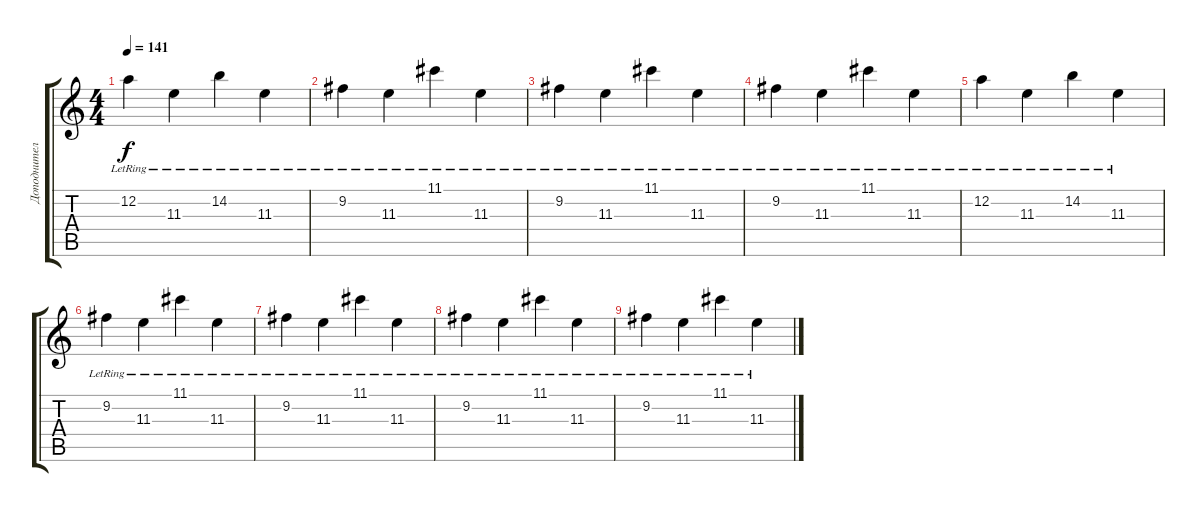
\track ("Доподнительная гитара" "Доподнител") {instrument acousticguitarsteel}
\staff {score tabs}
\tuning (D4 A3 F3 C3 G2 C2) {hide}
\ts (4 4)
\tempo 141
\clef g2
\ks c
12.2{lr}.4{dy f} 11.3{lr}.4 14.2{lr}.4 11.3{lr}.4 |
9.2{lr}.4 11.3{lr}.4 11.1{lr}.4 11.3{lr}.4 |
9.2{lr}.4 11.3{lr}.4 11.1{lr}.4 11.3{lr}.4 |
9.2{lr}.4 11.3{lr}.4 11.1{lr}.4 11.3{lr}.4 |
12.2{lr}.4 11.3{lr}.4 14.2{lr}.4 11.3{lr}.4 |
9.2{lr}.4 11.3{lr}.4 11.1{lr}.4 11.3{lr}.4 |
9.2{lr}.4 11.3{lr}.4 11.1{lr}.4 11.3{lr}.4 |
9.2{lr}.4 11.3{lr}.4 11.1{lr}.4 11.3{lr}.4 |
9.2{lr}.4 11.3{lr}.4 11.1{lr}.4 11.3{lr}.4
